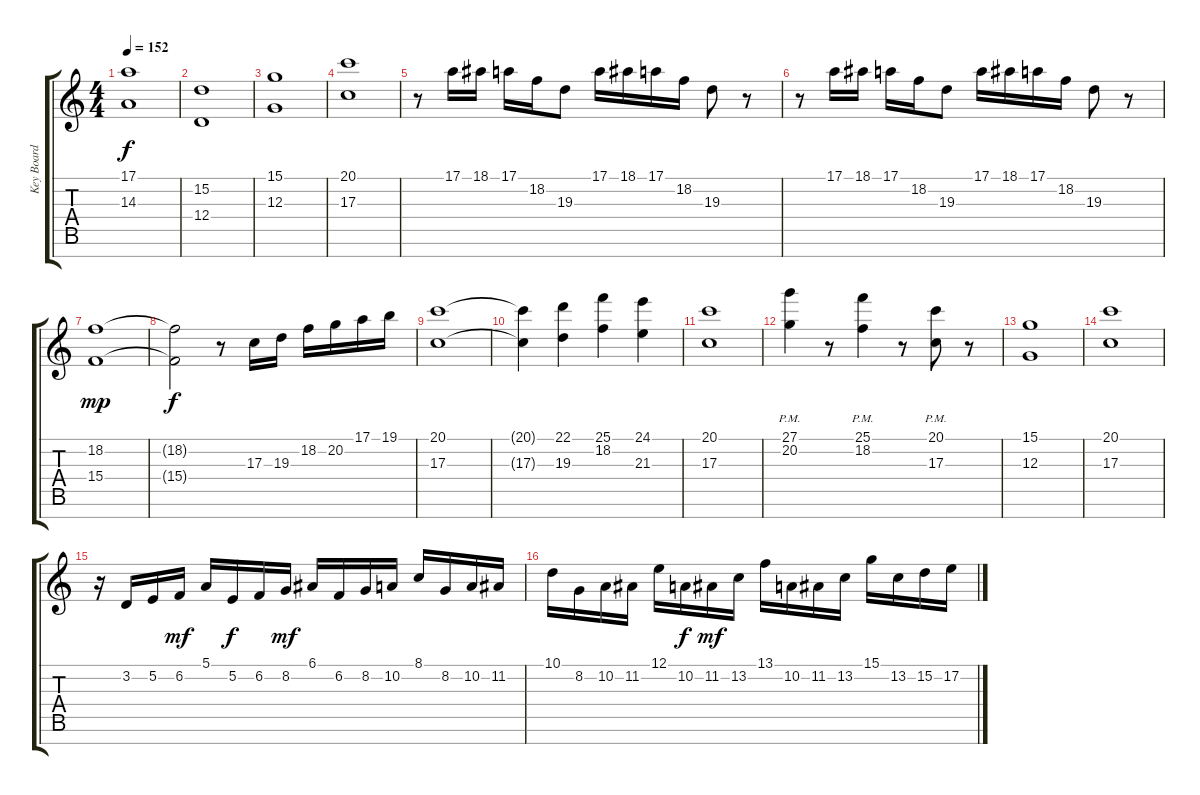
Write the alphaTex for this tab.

\track ("Key Board" "Key Board") {instrument stringensemble1}
\staff {score tabs}
\tuning (E4 B3 G3 D3 A2 E2 B1) {hide}
\ts (4 4)
\tempo 152
\clef g2
\ks c
(17.1 14.3).1{dy f} |
(15.2 12.4).1 |
(15.1 12.3).1 |
(20.1 17.3).1 |
r.8 17.1.16 18.1.16 17.1.16 18.2.16 19.3.8 17.1.16 18.1.16 17.1.16 18.2.16 19.3.8 r.8 |
r.8 17.1.16 18.1.16 17.1.16 18.2.16 19.3.8 17.1.16 18.1.16 17.1.16 18.2.16 19.3.8 r.8 |
(18.2 15.4).1{dy mp} |
(18.2{t} 15.4{t}).2{dy f} r.8 17.3.16 19.3.16 18.2.16 20.2.16 17.1.16 19.1.16 |
(20.1 17.3).1 |
(20.1{t} 17.3{t}).4 (22.1 19.3).4 (25.1 18.2).4 (24.1 21.3).4 |
(20.1 17.3).1 |
(27.1{pm} 20.2).4 r.8 (25.1{pm} 18.2).4 r.8 (20.1{pm} 17.3).8 r.8 |
(15.1 12.3).1 |
(20.1 17.3).1 |
r.16 3.2.16 5.2.16 6.2.16{dy mf} 5.1.16 5.2.16{dy f} 6.2.16 8.2.16{dy mf} 6.1.16 6.2.16 8.2.16 10.2.16 8.1.16 8.2.16 10.2.16 11.2.16 |
10.1.16 8.2.16 10.2.16 11.2.16 12.1.16 10.2.16{dy f} 11.2.16{dy mf} 13.2.16 13.1.16 10.2.16 11.2.16 13.2.16 15.1.16 13.2.16 15.2.16 17.2.16
